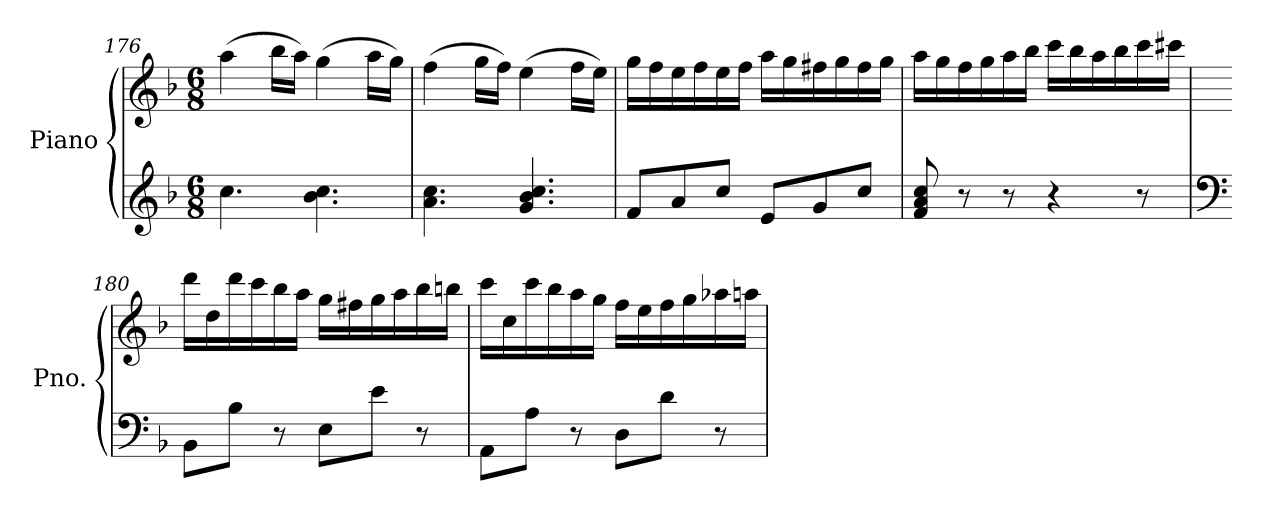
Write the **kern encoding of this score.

**kern	**kern
*part1	*part1
*staff2	*staff1
*I"Piano	*
*I'Pno.	*
*clefG2	*clefG2
*k[b-]	*k[b-]
*M6/8	*M6/8
=176	=176
4.cc\	(>4aa\
.	16bb-\LL
.	16aa\JJ)
4.b-\ 4.cc\	(>4gg\
.	16aa\LL
.	16gg\JJ)
=177	=177
4.a\ 4.cc\	(>4ff\
.	16gg\LL
.	16ff\JJ)
4.g/ 4.b-/ 4.cc/	(>4ee\
.	16ff\LL
.	16ee\JJ)
=178	=178
8f/L	16gg\LL
.	16ff\
8a/	16ee\
.	16ff\
8cc/J	16ee\
.	16ff\JJ
8e/L	16aa\LL
.	16gg\
8g/	16ff#X\
.	16gg\
8cc/J	16ff#\
.	16gg\JJ
!!LO:PB:g=z
=179	=179
8f/ 8a/ 8cc/	16aa\LL
.	16gg\
8r	16ff\
.	16gg\
8r	16aa\
.	16bb-\JJ
4r	16ccc\LL
.	16bb-\
.	16aa\
.	16bb-\
8r	16ccc\
.	16ccc#X\JJ
=180	=180
*clefF4	*
8BB-\L	16ddd\LL
.	16dd\
8B-\J	16ddd\
.	16ccc\
8r	16bb-\
.	16aa\JJ
8E\L	16gg\LL
.	16ff#X\
8e\J	16gg\
.	16aa\
8r	16bb-\
.	16bbn\JJ
=181	=181
8AA\L	16ccc\LL
.	16cc\
8A\J	16ccc\
.	16bb-\
8r	16aa\
.	16gg\JJ
8D\L	16ff\LL
.	16ee\
8d\J	16ff\
.	16gg\
8r	16aa-X\
.	16aan\JJ
=	=
*-	*-
